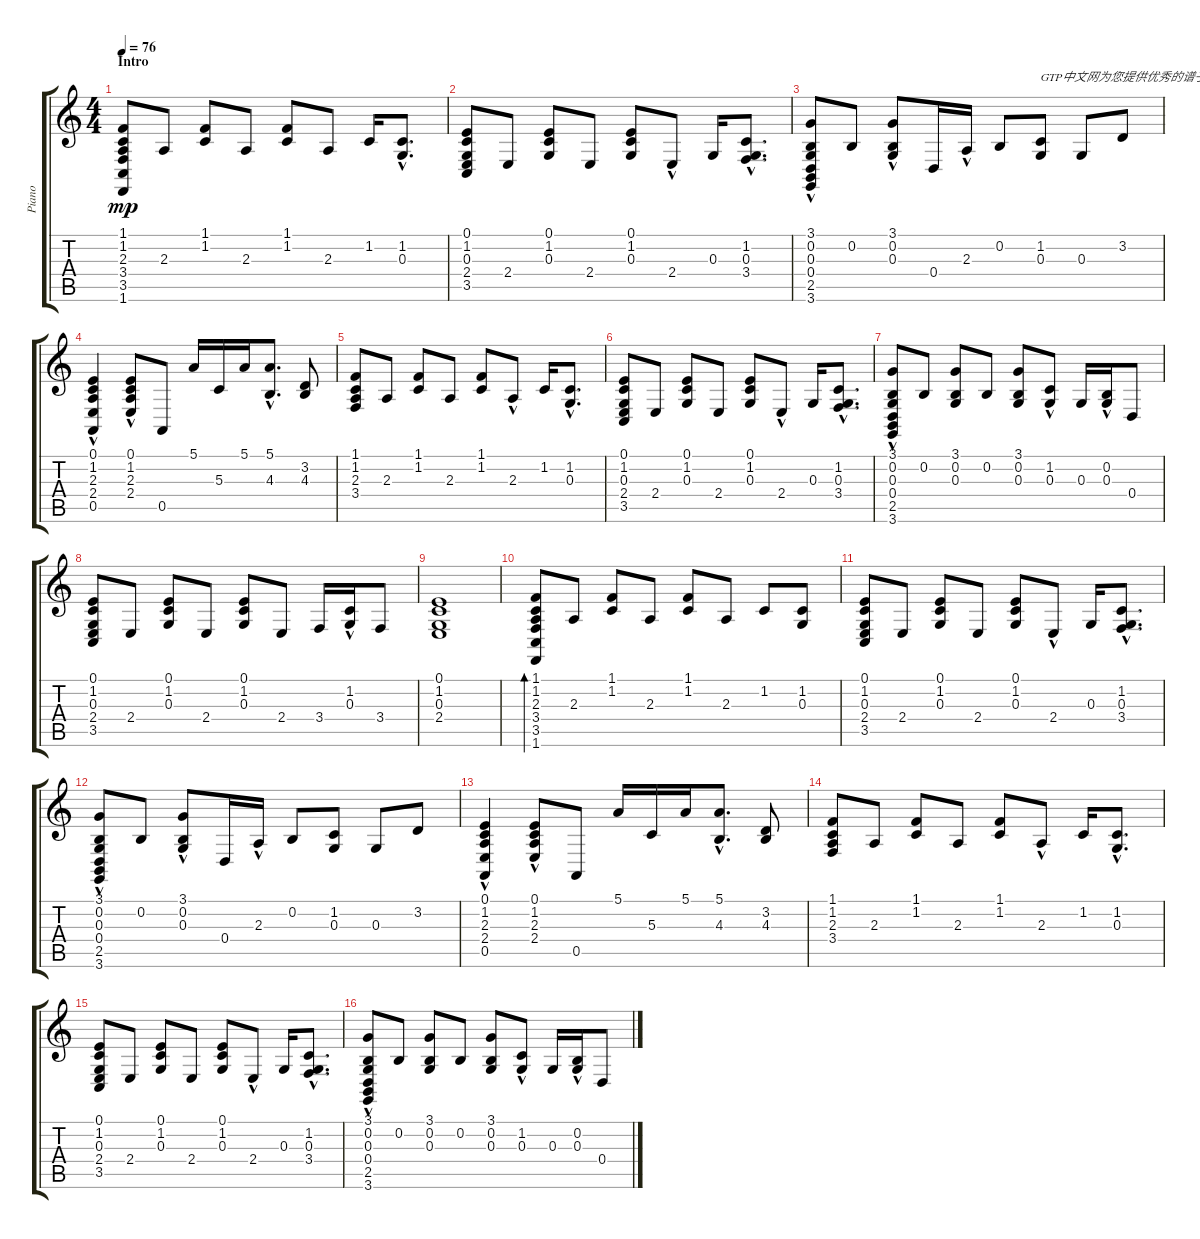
\track ("Piano" "Piano") {instrument acousticgrandpiano}
\staff {score tabs}
\tuning (E4 B3 G3 D3 A2 E2) {hide}
\ts (4 4)
\section ("" "Intro")
\tempo 76
\clef g2
\ks c
(1.1 1.2 2.3 3.4 3.5 1.6).8{dy mp instrument acousticgrandpiano} 2.3.8 (1.1 1.2).8 2.3.8 (1.1 1.2).8 2.3.8 1.2.16 (1.2{hac} 0.3{hac}).8{d} |
(0.1 1.2 0.3 2.4 3.5).8 2.4.8 (0.1 1.2 0.3).8 2.4.8 (0.1 1.2 0.3).8 2.4{hac}.8 0.3.16 (1.2{hac} 0.3{hac} 3.4{hac}).8{d} |
(3.1 0.2 0.3 0.4{hac} 2.5 3.6).8 0.2.8 (3.1{hac} 0.2 0.3{hac}).8 0.4.16 2.3{hac}.16 0.2.8 (1.2 0.3).8{txt "GTP中文网为您提供优秀的谱子"} 0.3.8 3.2.8 |
(0.1 1.2 2.3 2.4 0.5{hac}).4 (0.1 1.2 2.3 2.4{hac}).8 0.5.8 5.1.16 5.3.16 5.1.16 (5.1 4.3{hac}).8{d} (3.2 4.3).8 |
(1.1 1.2 2.3 3.4).8 2.3.8 (1.1 1.2).8 2.3.8 (1.1 1.2).8 2.3{hac}.8 1.2.16 (1.2{hac} 0.3{hac}).8{d} |
(0.1 1.2 0.3 2.4 3.5).8 2.4.8 (0.1 1.2 0.3).8 2.4.8 (0.1 1.2 0.3).8 2.4{hac}.8 0.3.16 (1.2{hac} 0.3{hac} 3.4{hac}).8{d} |
(3.1 0.2 0.3 0.4{hac} 2.5 3.6).8 0.2.8 (3.1 0.2 0.3).8 0.2.8 (3.1 0.2 0.3).8 (1.2{hac} 0.3).8 0.3.16 (0.2{hac} 0.3{hac}).16 0.4.8 |
(0.1 1.2 0.3 2.4 3.5).8 2.4.8 (0.1 1.2 0.3).8 2.4.8 (0.1 1.2 0.3).8 2.4.8 3.4.16 (1.2{hac} 0.3{hac}).16 3.4.8 |
(0.1 1.2 0.3 2.4).1 |
(1.1 1.2 2.3 3.4 3.5 1.6).8{bd 60} 2.3.8 (1.1 1.2).8 2.3.8 (1.1 1.2).8 2.3.8 1.2.8 (1.2 0.3).8 |
(0.1 1.2 0.3 2.4 3.5).8 2.4.8 (0.1 1.2 0.3).8 2.4.8 (0.1 1.2 0.3).8 2.4{hac}.8 0.3.16 (1.2{hac} 0.3{hac} 3.4{hac}).8{d} |
(3.1 0.2 0.3 0.4{hac} 2.5 3.6).8 0.2.8 (3.1{hac} 0.2 0.3{hac}).8 0.4.16 2.3{hac}.16 0.2.8 (1.2 0.3).8 0.3.8 3.2.8 |
(0.1 1.2 2.3 2.4 0.5{hac}).4 (0.1 1.2 2.3 2.4{hac}).8 0.5.8 5.1.16 5.3.16 5.1.16 (5.1 4.3{hac}).8{d} (3.2 4.3).8 |
(1.1 1.2 2.3 3.4).8 2.3.8 (1.1 1.2).8 2.3.8 (1.1 1.2).8 2.3{hac}.8 1.2.16 (1.2{hac} 0.3{hac}).8{d} |
(0.1 1.2 0.3 2.4 3.5).8 2.4.8 (0.1 1.2 0.3).8 2.4.8 (0.1 1.2 0.3).8 2.4{hac}.8 0.3.16 (1.2{hac} 0.3{hac} 3.4{hac}).8{d} |
(3.1 0.2 0.3 0.4{hac} 2.5 3.6).8 0.2.8 (3.1 0.2 0.3).8 0.2.8 (3.1 0.2 0.3).8 (1.2{hac} 0.3).8 0.3.16 (0.2{hac} 0.3{hac}).16 0.4.8
